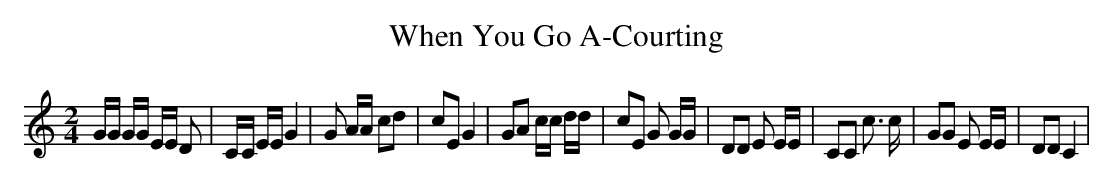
X:1
T:When You Go A-Courting
M:2/4
L:1/16
K:C
 GG GG EE D2| CC EE G4| G2 AA c2d2| c2E2 G4| G2A2 cc dd| c2E2 G2 GG|\
 D2D2 E2 EE| C2C2 c3 c| G2G2 E2 EE| D2D2 C4|
